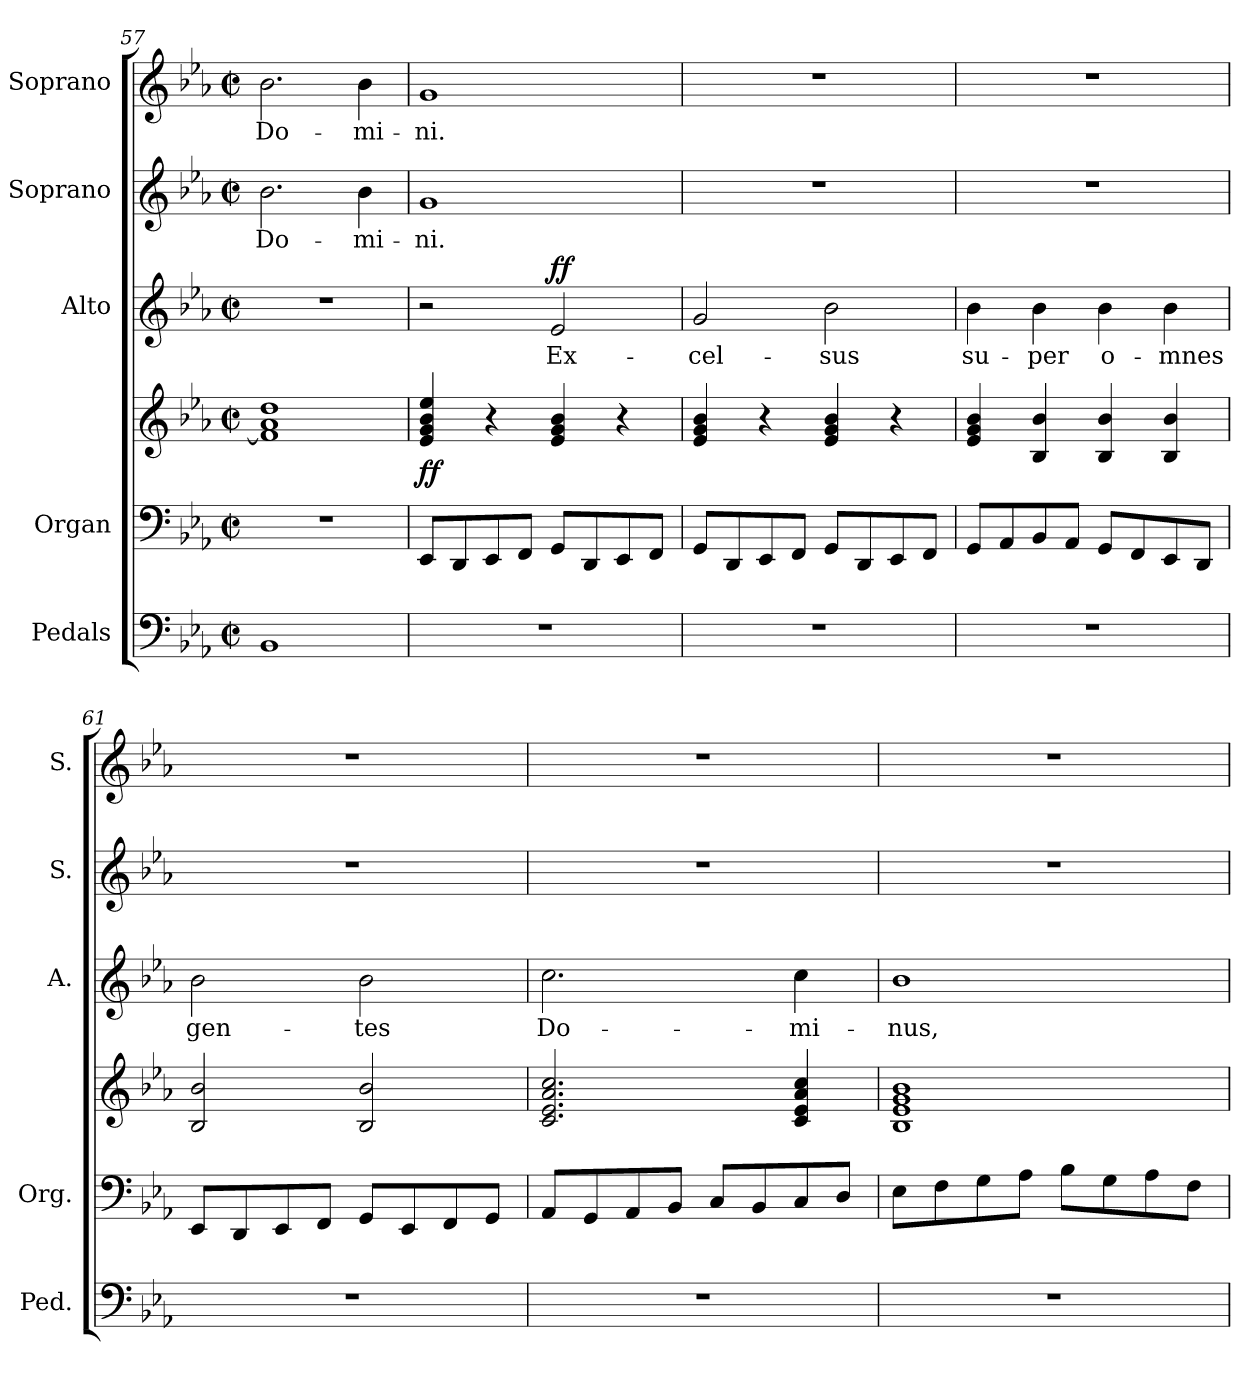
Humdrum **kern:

**kern	**kern	**kern	**dynam	**kern	**text	**dynam	**kern	**text	**kern	**text
*part5	*part4	*part4	*part4	*part3	*part3	*part3	*part2	*part2	*part1	*part1
*staff6	*staff5	*staff4	*staff4/5	*staff3	*staff3	*staff3	*staff2	*staff2	*staff1	*staff1
*I"Pedals	*I"Organ	*	*	*I"Alto	*	*	*I"Soprano	*	*I"Soprano	*
*I'Ped.	*I'Org.	*	*	*I'A.	*	*	*I'S.	*	*I'S.	*
*clefF4	*clefF4	*clefG2	*	*clefG2	*	*	*clefG2	*	*clefG2	*
*k[b-e-a-]	*k[b-e-a-]	*k[b-e-a-]	*	*k[b-e-a-]	*	*	*k[b-e-a-]	*	*k[b-e-a-]	*
*E-:	*E-:	*E-:	*	*E-:	*	*	*E-:	*	*E-:	*
*M2/2	*M2/2	*M2/2	*	*M2/2	*	*	*M2/2	*	*M2/2	*
*met(c|)	*met(c|)	*met(c|)	*	*met(c|)	*	*	*met(c|)	*	*met(c|)	*
=57	=57	=57	=57	=57	=57	=57	=57	=57	=57	=57
!	!	!	!	!	!	!	!	!LO:LY:b:color=#000000	!	!
!	!	!	!	!	!	!	!	!	!	!LO:LY:b:color=#000000
1BB-i	1r	1fi] 1a-i 1ddi	.	1r	.	.	2.b-i\	Do-	2.b-i\	Do-
!	!	!	!	!	!	!	!	!LO:LY:b:color=#000000	!	!
!	!	!	!	!	!	!	!	!	!	!LO:LY:b:color=#000000
.	.	.	.	.	.	.	4b-i\	-mi-	4b-i\	-mi-
=58	=58	=58	=58	=58	=58	=58	=58	=58	=58	=58
!	!	!	!	!	!	!	!	!LO:LY:b:color=#000000	!	!
!	!	!	!	!	!	!	!	!	!	!LO:LY:b:color=#000000
1r	8EE-i/L	4e-i/ 4gi 4b-i 4ee-i	ff	2r	.	.	1gi	-ni.	1gi	-ni.
.	8DDi/	.	.	.	.	.	.	.	.	.
.	8EE-i/	4r	.	.	.	.	.	.	.	.
.	8FFi/J	.	.	.	.	.	.	.	.	.
!	!	!	!	!	!LO:LY:b:color=#000000	!	!	!	!	!
.	8GGi/L	4e-i/ 4gi 4b-i	.	2e-i/	Ex-	ff	.	.	.	.
.	8DDi/	.	.	.	.	.	.	.	.	.
.	8EE-i/	4r	.	.	.	.	.	.	.	.
.	8FFi/J	.	.	.	.	.	.	.	.	.
=59	=59	=59	=59	=59	=59	=59	=59	=59	=59	=59
!	!	!	!	!	!LO:LY:b:color=#000000	!	!	!	!	!
1r	8GGi/L	4e-i/ 4gi 4b-i	.	2gi/	-cel-	.	1r	.	1r	.
.	8DDi/	.	.	.	.	.	.	.	.	.
.	8EE-i/	4r	.	.	.	.	.	.	.	.
.	8FFi/J	.	.	.	.	.	.	.	.	.
!	!	!	!	!	!LO:LY:b:color=#000000	!	!	!	!	!
.	8GGi/L	4e-i/ 4gi 4b-i	.	2b-i\	-sus	.	.	.	.	.
.	8DDi/	.	.	.	.	.	.	.	.	.
.	8EE-i/	4r	.	.	.	.	.	.	.	.
.	8FFi/J	.	.	.	.	.	.	.	.	.
=60	=60	=60	=60	=60	=60	=60	=60	=60	=60	=60
!	!	!	!	!	!LO:LY:b:color=#000000	!	!	!	!	!
1r	8GGi/L	4e-i/ 4gi 4b-i	.	4b-i\	su-	.	1r	.	1r	.
.	8AA-i/	.	.	.	.	.	.	.	.	.
!	!	!	!	!	!LO:LY:b:color=#000000	!	!	!	!	!
.	8BB-i/	4B-i/ 4b-i	.	4b-i\	-per	.	.	.	.	.
.	8AA-i/J	.	.	.	.	.	.	.	.	.
!	!	!	!	!	!LO:LY:b:color=#000000	!	!	!	!	!
.	8GGi/L	4B-i/ 4b-i	.	4b-i\	o-	.	.	.	.	.
.	8FFi/	.	.	.	.	.	.	.	.	.
!	!	!	!	!	!LO:LY:b:color=#000000	!	!	!	!	!
.	8EE-i/	4B-i/ 4b-i	.	4b-i\	-mnes	.	.	.	.	.
.	8DDi/J	.	.	.	.	.	.	.	.	.
=61	=61	=61	=61	=61	=61	=61	=61	=61	=61	=61
!	!	!	!	!	!LO:LY:b:color=#000000	!	!	!	!	!
1r	8EE-i/L	2B-i/ 2b-i	.	2b-i\	gen-	.	1r	.	1r	.
.	8DDi/	.	.	.	.	.	.	.	.	.
.	8EE-i/	.	.	.	.	.	.	.	.	.
.	8FFi/J	.	.	.	.	.	.	.	.	.
!	!	!	!	!	!LO:LY:b:color=#000000	!	!	!	!	!
.	8GGi/L	2B-i/ 2b-i	.	2b-i\	-tes	.	.	.	.	.
.	8EE-i/	.	.	.	.	.	.	.	.	.
.	8FFi/	.	.	.	.	.	.	.	.	.
.	8GGi/J	.	.	.	.	.	.	.	.	.
=62	=62	=62	=62	=62	=62	=62	=62	=62	=62	=62
!	!	!	!	!	!LO:LY:b:color=#000000	!	!	!	!	!
1r	8AA-i/L	2.ci/ 2.e-i 2.a-i 2.cci	.	2.cci\	Do-	.	1r	.	1r	.
.	8GGi/	.	.	.	.	.	.	.	.	.
.	8AA-i/	.	.	.	.	.	.	.	.	.
.	8BB-i/J	.	.	.	.	.	.	.	.	.
.	8Ci/L	.	.	.	.	.	.	.	.	.
.	8BB-i/	.	.	.	.	.	.	.	.	.
!	!	!	!	!	!LO:LY:b:color=#000000	!	!	!	!	!
.	8Ci/	4ci/ 4e-i 4a-i 4cci	.	4cci\	-mi-	.	.	.	.	.
.	8Di/J	.	.	.	.	.	.	.	.	.
=63	=63	=63	=63	=63	=63	=63	=63	=63	=63	=63
!	!	!	!	!	!LO:LY:b:color=#000000	!	!	!	!	!
1r	8E-i\L	1B-i 1e-i 1gi 1b-i	.	1b-i	-nus,	.	1r	.	1r	.
.	8Fi\	.	.	.	.	.	.	.	.	.
.	8Gi\	.	.	.	.	.	.	.	.	.
.	8A-i\J	.	.	.	.	.	.	.	.	.
.	8B-i\L	.	.	.	.	.	.	.	.	.
.	8Gi\	.	.	.	.	.	.	.	.	.
.	8A-i\	.	.	.	.	.	.	.	.	.
.	8Fi\J	.	.	.	.	.	.	.	.	.
=	=	=	=	=	=	=	=	=	=	=
*-	*-	*-	*-	*-	*-	*-	*-	*-	*-	*-
